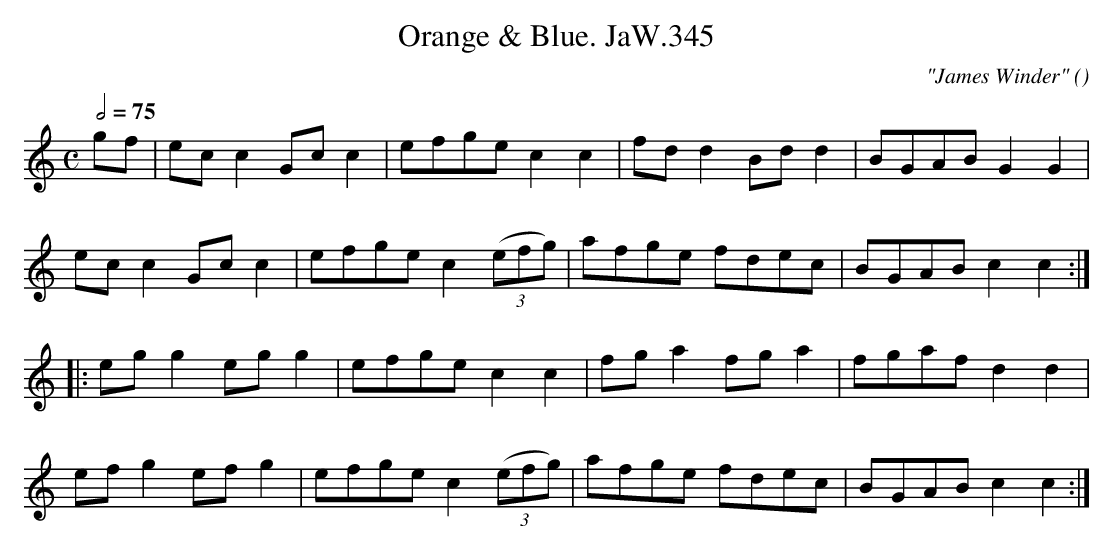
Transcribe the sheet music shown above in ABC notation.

X:1
T:Orange & Blue. JaW.345
M:C
L:1/8
Q:1/2=75
C:"James Winder"
O:
K:C
gf|ecc2 Gcc2|efge c2c2|fdd2 Bdd2|BGAB G2G2|
ecc2 Gcc2|efge c2 ((3efg)|afge fdec|BGAB c2c2:|
|:egg2 egg2|efge c2c2|fga2 fga2|fgaf d2d2|
efg2 efg2|efge c2 ((3efg)|afge fdec|BGAB c2c2:|
